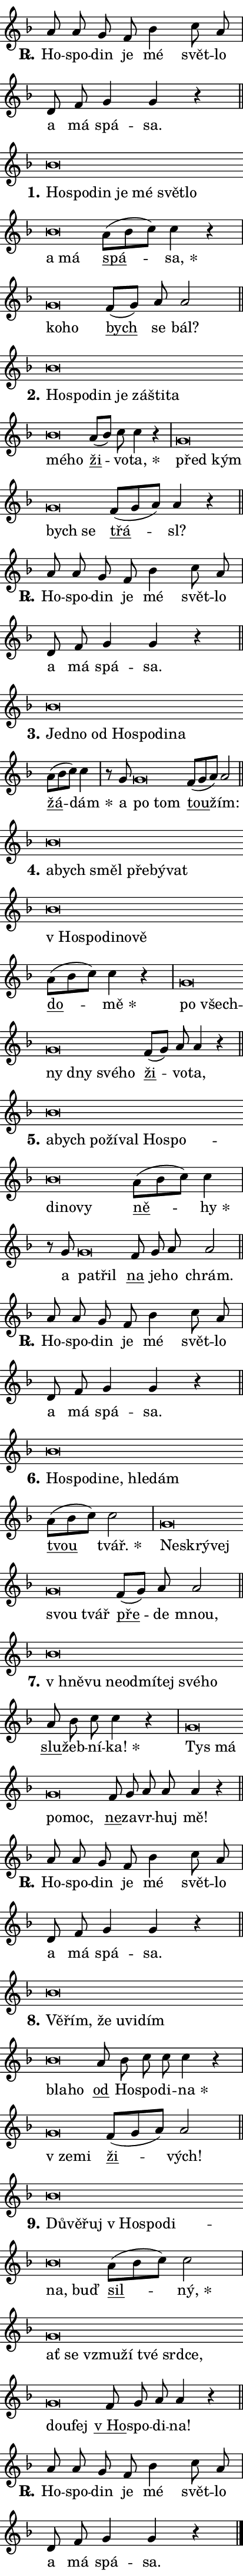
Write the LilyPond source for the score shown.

\version "2.22.1"
\header { tagline = "" }
\paper {
  indent = 0\cm
  top-margin = 0\cm
  right-margin = 0\cm
  bottom-margin = 0\cm
  left-margin = 0\cm
  paper-width = 7\cm
  page-breaking = #ly:one-page-breaking
  system-system-spacing.basic-distance = #11
  score-system-spacing.basic-distance = #11.3
  ragged-last = ##f
}


%% Author: Thomas Morley
%% https://lists.gnu.org/archive/html/lilypond-user/2020-05/msg00002.html
#(define (line-position grob)
"Returns position of @var[grob} in current system:
   @code{'start}, if at first time-step
   @code{'end}, if at last time-step
   @code{'middle} otherwise
"
  (let* ((col (ly:item-get-column grob))
         (ln (ly:grob-object col 'left-neighbor))
         (rn (ly:grob-object col 'right-neighbor))
         (col-to-check-left (if (ly:grob? ln) ln col))
         (col-to-check-right (if (ly:grob? rn) rn col))
         (break-dir-left
           (and
             (ly:grob-property col-to-check-left 'non-musical #f)
             (ly:item-break-dir col-to-check-left)))
         (break-dir-right
           (and
             (ly:grob-property col-to-check-right 'non-musical #f)
             (ly:item-break-dir col-to-check-right))))
        (cond ((eqv? 1 break-dir-left) 'start)
              ((eqv? -1 break-dir-right) 'end)
              (else 'middle))))

#(define (tranparent-at-line-position vctor)
  (lambda (grob)
  "Relying on @code{line-position} select the relevant enry from @var{vctor}.
Used to determine transparency,"
    (case (line-position grob)
      ((end) (not (vector-ref vctor 0)))
      ((middle) (not (vector-ref vctor 1)))
      ((start) (not (vector-ref vctor 2))))))

noteHeadBreakVisibility =
#(define-music-function (break-visibility)(vector?)
"Makes @code{NoteHead}s transparent relying on @var{break-visibility}"
#{
  \override NoteHead.transparent =
    #(tranparent-at-line-position break-visibility)
#})

#(define delete-ledgers-for-transparent-note-heads
  (lambda (grob)
    "Reads whether a @code{NoteHead} is transparent.
If so this @code{NoteHead} is removed from @code{'note-heads} from
@var{grob}, which is supposed to be @code{LedgerLineSpanner}.
As a result ledgers are not printed for this @code{NoteHead}"
    (let* ((nhds-array (ly:grob-object grob 'note-heads))
           (nhds-list
             (if (ly:grob-array? nhds-array)
                 (ly:grob-array->list nhds-array)
                 '()))
           ;; Relies on the transparent-property being done before
           ;; Staff.LedgerLineSpanner.after-line-breaking is executed.
           ;; This is fragile ...
           (to-keep
             (remove
               (lambda (nhd)
                 (ly:grob-property nhd 'transparent #f))
               nhds-list)))
      ;; TODO find a better method to iterate over grob-arrays, similiar
      ;; to filter/remove etc for lists
      ;; For now rebuilt from scratch
      (set! (ly:grob-object grob 'note-heads)  '())
      (for-each
        (lambda (nhd)
          (ly:pointer-group-interface::add-grob grob 'note-heads nhd))
        to-keep))))

hideNotes = {
  \noteHeadBreakVisibility #begin-of-line-visible
}
unHideNotes = {
  \noteHeadBreakVisibility #all-visible
}

% work-around for resetting accidentals
% https://lilypond.org/doc/v2.23/Documentation/notation/displaying-rhythms#unmetered-music
cadenzaMeasure = {
  \cadenzaOff
  \partial 1024 s1024
  \cadenzaOn
}

#(define-markup-command (accent layout props text) (markup?)
  "Underline accented syllable"
  (interpret-markup layout props
    #{\markup \override #'(offset . 4.3) \underline { #text }#}))

responsum = \markup \concat {
  "R" \hspace #-1.05 \path #0.1 #'((moveto 0 0.07) (lineto 0.9 0.8)) \hspace #0.05 "."
}

\layout {
    \context {
        \Staff
        \remove "Time_signature_engraver"
        \override LedgerLineSpanner.after-line-breaking = #delete-ledgers-for-transparent-note-heads
    }
    \context {
        \Voice {
            \override NoteHead.output-attributes = #'((class . "notehead"))
            \override Hairpin.height = #0.55
        }
    }
    \context {
        \Lyrics {
            \override StanzaNumber.output-attributes = #'((class . "stanzanumber"))
            \override LyricSpace.minimum-distance = #0.9
            \override LyricText.font-name = #"TeX Gyre Schola"
            \override LyricText.font-size = 1
            \override StanzaNumber.font-name = #"TeX Gyre Schola Bold"
            \override StanzaNumber.font-size = 1
        }
    }
}

% magnetic-lyrics.ily
%
%   written by
%     Jean Abou Samra <jean@abou-samra.fr>
%     Werner Lemberg <wl@gnu.org>
%
%   adapted by
%     Jiri Hon <jiri.hon@gmail.com>
%
% Version 2022-Apr-15

% https://www.mail-archive.com/lilypond-user@gnu.org/msg149350.html

#(define (Left_hyphen_pointer_engraver context)
   "Collect syllable-hyphen-syllable occurrences in lyrics and store
them in properties.  This engraver only looks to the left.  For
example, if the lyrics input is @code{foo -- bar}, it does the
following.

@itemize @bullet
@item
Set the @code{text} property of the @code{LyricHyphen} grob between
@q{foo} and @q{bar} to @code{foo}.

@item
Set the @code{left-hyphen} property of the @code{LyricText} grob with
text @q{foo} to the @code{LyricHyphen} grob between @q{foo} and
@q{bar}.
@end itemize

Use this auxiliary engraver in combination with the
@code{lyric-@/text::@/apply-@/magnetic-@/offset!} hook."
   (let ((hyphen #f)
         (text #f))
     (make-engraver
      (acknowledgers
       ((lyric-syllable-interface engraver grob source-engraver)
        (set! text grob)))
      (end-acknowledgers
       ((lyric-hyphen-interface engraver grob source-engraver)
        ;(when (not (grob::has-interface grob 'lyric-space-interface))
          (set! hyphen grob)));)
      ((stop-translation-timestep engraver)
       (when (and text hyphen)
         (ly:grob-set-object! text 'left-hyphen hyphen))
       (set! text #f)
       (set! hyphen #f)))))

#(define (lyric-text::apply-magnetic-offset! grob)
   "If the space between two syllables is less than the value in
property @code{LyricText@/.details@/.squash-threshold}, move the right
syllable to the left so that it gets concatenated with the left
syllable.

Use this function as a hook for
@code{LyricText@/.after-@/line-@/breaking} if the
@code{Left_@/hyphen_@/pointer_@/engraver} is active."
   (let ((hyphen (ly:grob-object grob 'left-hyphen #f)))
     (when hyphen
       (let ((left-text (ly:spanner-bound hyphen LEFT)))
         (when (grob::has-interface left-text 'lyric-syllable-interface)
           (let* ((common (ly:grob-common-refpoint grob left-text X))
                  (this-x-ext (ly:grob-extent grob common X))
                  (left-x-ext
                   (begin
                     ;; Trigger magnetism for left-text.
                     (ly:grob-property left-text 'after-line-breaking)
                     (ly:grob-extent left-text common X)))
                  ;; `delta` is the gap width between two syllables.
                  (delta (- (interval-start this-x-ext)
                            (interval-end left-x-ext)))
                  (details (ly:grob-property grob 'details))
                  (threshold (assoc-get 'squash-threshold details 0.2)))
             (when (< delta threshold)
               (let* (;; We have to manipulate the input text so that
                      ;; ligatures crossing syllable boundaries are not
                      ;; disabled.  For languages based on the Latin
                      ;; script this is essentially a beautification.
                      ;; However, for non-Western scripts it can be a
                      ;; necessity.
                      (lt (ly:grob-property left-text 'text))
                      (rt (ly:grob-property grob 'text))
                      (is-space (grob::has-interface hyphen 'lyric-space-interface))
                      (space (if is-space " " ""))
                      (space-markup (grob-interpret-markup grob " "))
                      (space-size (interval-length (ly:stencil-extent space-markup X)))
                      (extra-delta (if is-space space-size 0))
                      ;; Append new syllable.
                      (ltrt-space (if (and (string? lt) (string? rt))
                                (string-append lt space rt)
                                (make-concat-markup (list lt space rt))))
                      ;; Right-align `ltrt` to the right side.
                      (ltrt-space-markup (grob-interpret-markup
                               grob
                               (make-translate-markup
                                (cons (interval-length this-x-ext) 0)
                                (make-right-align-markup ltrt-space)))))
                 (begin
                   ;; Don't print `left-text`.
                   (ly:grob-set-property! left-text 'stencil #f)
                   ;; Set text and stencil (which holds all collected
                   ;; syllables so far) and shift it to the left.
                   (ly:grob-set-property! grob 'text ltrt-space)
                   (ly:grob-set-property! grob 'stencil ltrt-space-markup)
                   (ly:grob-translate-axis! grob (- (- delta extra-delta)) X))))))))))


#(define (lyric-hyphen::displace-bounds-first grob)
   ;; Make very sure this callback isn't triggered too early.
   (let ((left (ly:spanner-bound grob LEFT))
         (right (ly:spanner-bound grob RIGHT)))
     (ly:grob-property left 'after-line-breaking)
     (ly:grob-property right 'after-line-breaking)
     (ly:lyric-hyphen::print grob)))

squashThreshold = #0.4

\layout {
  \context {
    \Lyrics
    \consists #Left_hyphen_pointer_engraver
    \override LyricText.after-line-breaking =
      #lyric-text::apply-magnetic-offset!
    \override LyricHyphen.stencil = #lyric-hyphen::displace-bounds-first
    \override LyricText.details.squash-threshold = \squashThreshold
    \override LyricHyphen.minimum-distance = 0
    \override LyricHyphen.minimum-length = \squashThreshold
  }
}

squash = \override LyricText.details.squash-threshold = 9999
unSquash = \override LyricText.details.squash-threshold = \squashThreshold

left = \override LyricText.self-alignment-X = #LEFT
unLeft = \revert LyricText.self-alignment-X

starOffset = #(lambda (grob) 
                (let ((x_offset (ly:self-alignment-interface::aligned-on-x-parent grob)))
                  (if (= x_offset 0) 0 (+ x_offset 1.2))))

star = #(define-music-function (syllable)(string?)
"Append star separator at the end of a syllable"
#{
  \once \override LyricText.X-offset = #starOffset
  \lyricmode { \markup {
    #syllable
    \override #'((font-name . "TeX Gyre Schola Bold")) \hspace #0.2 \lower #0.65 \larger "*"
  } }
#})

starAccent = #(define-music-function (syllable)(string?)
"Append star separator at the end of a syllable and make accent"
#{
  \once \override LyricText.X-offset = #starOffset
  \lyricmode { \markup {
    \accent #syllable
    \override #'((font-name . "TeX Gyre Schola Bold")) \hspace #0.2 \lower #0.65 \larger "*"
  } }
#})

breath = #(define-music-function (syllable)(string?)
"Append breathing indicator at the end of a syllable"
#{
  \lyricmode { \markup { #syllable "+" } }
#})

optionalBreath = #(define-music-function (syllable)(string?)
"Append optional breathing indicator at the end of a syllable"
#{
  \lyricmode { \markup { #syllable "(+)" } }
#})


\score {
    <<
        \new Voice = "melody" { \cadenzaOn \key f \major \relative { a'8 a g f bes4 c8 a \cadenzaMeasure \bar "|" d, f \bar "" g4 g r \cadenzaMeasure \bar "||" \break } }
        \new Lyrics \lyricsto "melody" { \lyricmode { \set stanza = \responsum
Ho -- spo -- din je mé svět -- lo a má spá -- sa. } }
    >>
    \layout {}
}

\score {
    <<
        \new Voice = "melody" { \cadenzaOn \key f \major \relative { bes'\breve*1/16 \hideNotes \breve*1/16 \bar "" \breve*1/16 \bar "" \breve*1/16 \bar "" \breve*1/16 \bar "" \breve*1/16 \bar "" \breve*1/16 \bar "" \breve*1/16 \breve*1/16 \bar "" \unHideNotes \bar "" a8[( bes c)] c4 r \cadenzaMeasure \bar "|" g\breve*1/16 \hideNotes \breve*1/16 \bar "" \unHideNotes \bar "" f8[( g)] a a2 \cadenzaMeasure \bar "||" \break } }
        \new Lyrics \lyricsto "melody" { \lyricmode { \set stanza = "1."
\left Ho -- \squash spo -- din je mé svět -- lo a má \unLeft \unSquash \markup \accent spá -- \star sa, \left ko -- \squash ho \unLeft \unSquash \markup \accent bych se bál? } }
    >>
    \layout {}
}

\score {
    <<
        \new Voice = "melody" { \cadenzaOn \key f \major \relative { bes'\breve*1/16 \hideNotes \breve*1/16 \bar "" \breve*1/16 \bar "" \breve*1/16 \bar "" \breve*1/16 \bar "" \breve*1/16 \bar "" \breve*1/16 \bar "" \breve*1/16 \breve*1/16 \bar "" \unHideNotes \bar "" a8[( bes)] c c4 r \cadenzaMeasure \bar "|" g\breve*1/16 \hideNotes \breve*1/16 \bar "" \breve*1/16 \breve*1/16 \bar "" \unHideNotes \bar "" f8[( g a)] a4 r \cadenzaMeasure \bar "||" \break } }
        \new Lyrics \lyricsto "melody" { \lyricmode { \set stanza = "2."
\left Ho -- \squash spo -- din je zá -- šti -- ta mé -- ho \unLeft \unSquash \markup \accent ži -- vo -- \star ta, \left před \squash kým bych se \unLeft \unSquash \markup \accent třá -- sl? } }
    >>
    \layout {}
}

\score {
    <<
        \new Voice = "melody" { \cadenzaOn \key f \major \relative { a'8 a g f bes4 c8 a \cadenzaMeasure \bar "|" d, f \bar "" g4 g r \cadenzaMeasure \bar "||" \break } }
        \new Lyrics \lyricsto "melody" { \lyricmode { \set stanza = \responsum
Ho -- spo -- din je mé svět -- lo a má spá -- sa. } }
    >>
    \layout {}
}

\score {
    <<
        \new Voice = "melody" { \cadenzaOn \key f \major \relative { bes'\breve*1/16 \hideNotes \breve*1/16 \bar "" \breve*1/16 \bar "" \breve*1/16 \bar "" \breve*1/16 \bar "" \breve*1/16 \breve*1/16 \bar "" \unHideNotes \bar "" a8[( bes c)] c4 \cadenzaMeasure \bar "|" r8 g8 g\breve*1/16 \hideNotes \breve*1/16 \bar "" \unHideNotes \bar "" f8[( g a)] a2 \cadenzaMeasure \bar "||" \break } }
        \new Lyrics \lyricsto "melody" { \lyricmode { \set stanza = "3."
\left Jed -- \squash no od Ho -- spo -- di -- na \unLeft \unSquash \markup \accent žá -- \star dám a \left po \squash tom \unLeft \unSquash \markup \accent tou -- žím: } }
    >>
    \layout {}
}

\score {
    <<
        \new Voice = "melody" { \cadenzaOn \key f \major \relative { bes'\breve*1/16 \hideNotes \breve*1/16 \bar "" \breve*1/16 \bar "" \breve*1/16 \bar "" \breve*1/16 \bar "" \breve*1/16 \bar "" \breve*1/16 \bar "" \breve*1/16 \bar "" \breve*1/16 \bar "" \breve*1/16 \breve*1/16 \bar "" \unHideNotes \bar "" a8[( bes c)] c4 r \cadenzaMeasure \bar "|" g\breve*1/16 \hideNotes \breve*1/16 \bar "" \breve*1/16 \bar "" \breve*1/16 \bar "" \breve*1/16 \breve*1/16 \bar "" \unHideNotes \bar "" f8[( g)] a a4 r \cadenzaMeasure \bar "||" \break } }
        \new Lyrics \lyricsto "melody" { \lyricmode { \set stanza = "4."
\left a -- \squash bych směl pře -- bý -- vat "v Ho" -- spo -- di -- no -- vě \unLeft \unSquash \markup \accent do -- \star mě \left po \squash všech -- ny dny své -- ho \unLeft \unSquash \markup \accent ži -- vo -- ta, } }
    >>
    \layout {}
}

\score {
    <<
        \new Voice = "melody" { \cadenzaOn \key f \major \relative { bes'\breve*1/16 \hideNotes \breve*1/16 \bar "" \breve*1/16 \bar "" \breve*1/16 \bar "" \breve*1/16 \bar "" \breve*1/16 \bar "" \breve*1/16 \bar "" \breve*1/16 \bar "" \breve*1/16 \breve*1/16 \bar "" \unHideNotes \bar "" a8[( bes c)] c4 \cadenzaMeasure \bar "|" r8 g8 g\breve*1/16 \hideNotes \breve*1/16 \bar "" \unHideNotes \bar "" f8 g a a2 \cadenzaMeasure \bar "||" \break } }
        \new Lyrics \lyricsto "melody" { \lyricmode { \set stanza = "5."
\left a -- \squash bych po -- ží -- val Ho -- spo -- di -- no -- vy \unLeft \unSquash \markup \accent ně -- \star hy a \left pa -- \squash třil \unLeft \unSquash \markup \accent na je -- ho chrám. } }
    >>
    \layout {}
}

\score {
    <<
        \new Voice = "melody" { \cadenzaOn \key f \major \relative { a'8 a g f bes4 c8 a \cadenzaMeasure \bar "|" d, f \bar "" g4 g r \cadenzaMeasure \bar "||" \break } }
        \new Lyrics \lyricsto "melody" { \lyricmode { \set stanza = \responsum
Ho -- spo -- din je mé svět -- lo a má spá -- sa. } }
    >>
    \layout {}
}

\score {
    <<
        \new Voice = "melody" { \cadenzaOn \key f \major \relative { bes'\breve*1/16 \hideNotes \breve*1/16 \bar "" \breve*1/16 \bar "" \breve*1/16 \bar "" \breve*1/16 \breve*1/16 \bar "" \unHideNotes \bar "" a8[( bes c)] c2 \cadenzaMeasure \bar "|" g\breve*1/16 \hideNotes \breve*1/16 \bar "" \breve*1/16 \bar "" \breve*1/16 \breve*1/16 \bar "" \unHideNotes \bar "" f8[( g)] a a2 \cadenzaMeasure \bar "||" \break } }
        \new Lyrics \lyricsto "melody" { \lyricmode { \set stanza = "6."
\left Ho -- \squash spo -- di -- ne, hle -- dám \unLeft \unSquash \markup \accent tvou \star tvář. \left Ne -- \squash skrý -- vej svou tvář \unLeft \unSquash \markup \accent pře -- de mnou, } }
    >>
    \layout {}
}

\score {
    <<
        \new Voice = "melody" { \cadenzaOn \key f \major \relative { bes'\breve*1/16 \hideNotes \breve*1/16 \bar "" \breve*1/16 \bar "" \breve*1/16 \bar "" \breve*1/16 \bar "" \breve*1/16 \bar "" \breve*1/16 \breve*1/16 \bar "" \unHideNotes \bar "" a8 bes c c4 r \cadenzaMeasure \bar "|" g\breve*1/16 \hideNotes \breve*1/16 \bar "" \breve*1/16 \breve*1/16 \bar "" \unHideNotes \bar "" f8 g a a a4 r \cadenzaMeasure \bar "||" \break } }
        \new Lyrics \lyricsto "melody" { \lyricmode { \set stanza = "7."
\left "v hně" -- \squash vu ne -- od -- mí -- tej své -- ho \unLeft \unSquash \markup \accent slu -- žeb -- ní -- \star ka! \left Tys \squash má po -- moc, \unLeft \unSquash \markup \accent ne -- za -- vr -- huj mě! } }
    >>
    \layout {}
}

\score {
    <<
        \new Voice = "melody" { \cadenzaOn \key f \major \relative { a'8 a g f bes4 c8 a \cadenzaMeasure \bar "|" d, f \bar "" g4 g r \cadenzaMeasure \bar "||" \break } }
        \new Lyrics \lyricsto "melody" { \lyricmode { \set stanza = \responsum
Ho -- spo -- din je mé svět -- lo a má spá -- sa. } }
    >>
    \layout {}
}

\score {
    <<
        \new Voice = "melody" { \cadenzaOn \key f \major \relative { bes'\breve*1/16 \hideNotes \breve*1/16 \bar "" \breve*1/16 \bar "" \breve*1/16 \bar "" \breve*1/16 \bar "" \breve*1/16 \bar "" \breve*1/16 \breve*1/16 \bar "" \unHideNotes \bar "" a8 bes c c c4 r \cadenzaMeasure \bar "|" g\breve*1/16 \hideNotes \breve*1/16 \bar "" \unHideNotes \bar "" f8[( g a)] a2 \cadenzaMeasure \bar "||" \break } }
        \new Lyrics \lyricsto "melody" { \lyricmode { \set stanza = "8."
\left Vě -- \squash řím, že u -- vi -- dím bla -- ho \unLeft \unSquash \markup \accent od Ho -- spo -- di -- \star na \left "v ze" -- \squash mi \unLeft \unSquash \markup \accent ži -- vých! } }
    >>
    \layout {}
}

\score {
    <<
        \new Voice = "melody" { \cadenzaOn \key f \major \relative { bes'\breve*1/16 \hideNotes \breve*1/16 \bar "" \breve*1/16 \bar "" \breve*1/16 \bar "" \breve*1/16 \bar "" \breve*1/16 \bar "" \breve*1/16 \breve*1/16 \bar "" \unHideNotes \bar "" a8[( bes c)] c2 \cadenzaMeasure \bar "|" g\breve*1/16 \hideNotes \breve*1/16 \bar "" \breve*1/16 \bar "" \breve*1/16 \bar "" \breve*1/16 \bar "" \breve*1/16 \bar "" \breve*1/16 \bar "" \breve*1/16 \breve*1/16 \bar "" \unHideNotes \bar "" f8 g a a4 r \cadenzaMeasure \bar "||" \break } }
        \new Lyrics \lyricsto "melody" { \lyricmode { \set stanza = "9."
\left Dů -- \squash vě -- řuj "v Ho" -- spo -- di -- na, buď \unLeft \unSquash \markup \accent sil -- \star ný, \left ať \squash se vzmu -- ží tvé srd -- ce, dou -- fej \unLeft \unSquash \markup \accent "v Ho" -- spo -- di -- na! } }
    >>
    \layout {}
}

\score {
    <<
        \new Voice = "melody" { \cadenzaOn \key f \major \relative { a'8 a g f bes4 c8 a \cadenzaMeasure \bar "|" d, f \bar "" g4 g r \cadenzaMeasure \bar "||" \break } \bar "|." }
        \new Lyrics \lyricsto "melody" { \lyricmode { \set stanza = \responsum
Ho -- spo -- din je mé svět -- lo a má spá -- sa. } }
    >>
    \layout {}
}
